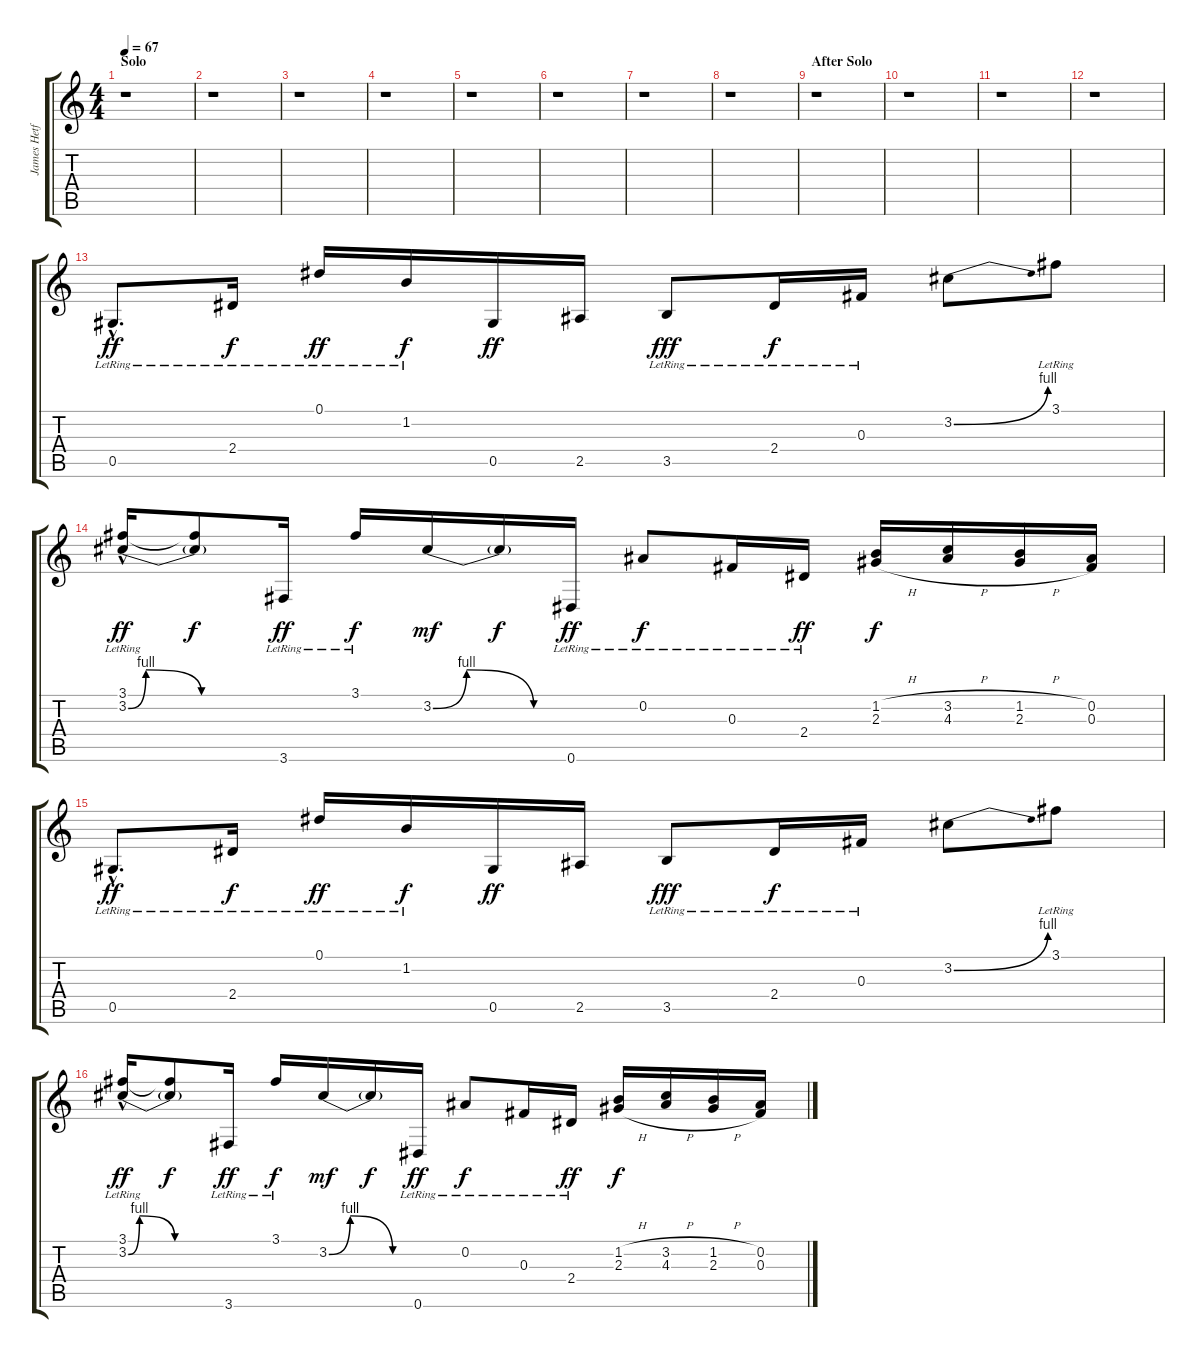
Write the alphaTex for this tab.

\track ("James Hetfield (Clean Guitar)" "James Hetf") {instrument electricguitarjazz}
\staff {score tabs}
\tuning (Eb4 Bb3 Gb3 Db3 Ab2 Eb2) {hide}
\ts (4 4)
\section ("" "Solo")
\tempo 67
\clef g2
\ks c
r.1{dy f} |
r.1 |
r.1 |
r.1 |
r.1 |
r.1 |
r.1 |
r.1 |
\section ("" "After Solo")
r.1 |
r.1 |
r.1 |
r.1 |
0.5{hac lr}.8{d dy ff} 2.4{lr}.16{dy f} 0.1{lr}.16{dy ff} 1.2{lr}.16{dy f} 0.5.16{dy ff} 2.5.16 3.5{lr}.8{dy fff} 2.4{lr}.16{dy f} 0.3{lr}.16 3.2{be (bend 0 0 60 4)}.8 3.1{lr}.8 |
(3.1{lr} 3.2{be (custom 0 0 7 4 29 0 60 0) hac}).16{dy ff} (3.1{t} 3.2{t}).8{dy f} 3.6{lr}.16{dy ff} 3.1{lr}.16{dy f} 3.2{be (custom 0 0 15 4 45 0 60 0)}.16{dy mf} 3.2{t}.16{dy f} 0.6{lr}.16{dy ff} 0.2{lr}.8{dy f} 0.3{lr}.16 2.4{lr}.16{dy ff} (1.2{h} 2.3{h}).16{dy f} (3.2{h} 4.3{h}).16 (1.2{h} 2.3{h}).16 (0.2 0.3).16 |
0.5{hac lr}.8{d dy ff} 2.4{lr}.16{dy f} 0.1{lr}.16{dy ff} 1.2{lr}.16{dy f} 0.5.16{dy ff} 2.5.16 3.5{lr}.8{dy fff} 2.4{lr}.16{dy f} 0.3{lr}.16 3.2{be (bend 0 0 60 4)}.8 3.1{lr}.8 |
(3.1{lr} 3.2{be (custom 0 0 7 4 29 0 60 0) hac}).16{dy ff} (3.1{t} 3.2{t}).8{dy f} 3.6{lr}.16{dy ff} 3.1{lr}.16{dy f} 3.2{be (custom 0 0 15 4 45 0 60 0)}.16{dy mf} 3.2{t}.16{dy f} 0.6{lr}.16{dy ff} 0.2{lr}.8{dy f} 0.3{lr}.16 2.4{lr}.16{dy ff} (1.2{h} 2.3{h}).16{dy f} (3.2{h} 4.3{h}).16 (1.2{h} 2.3{h}).16 (0.2 0.3).16
